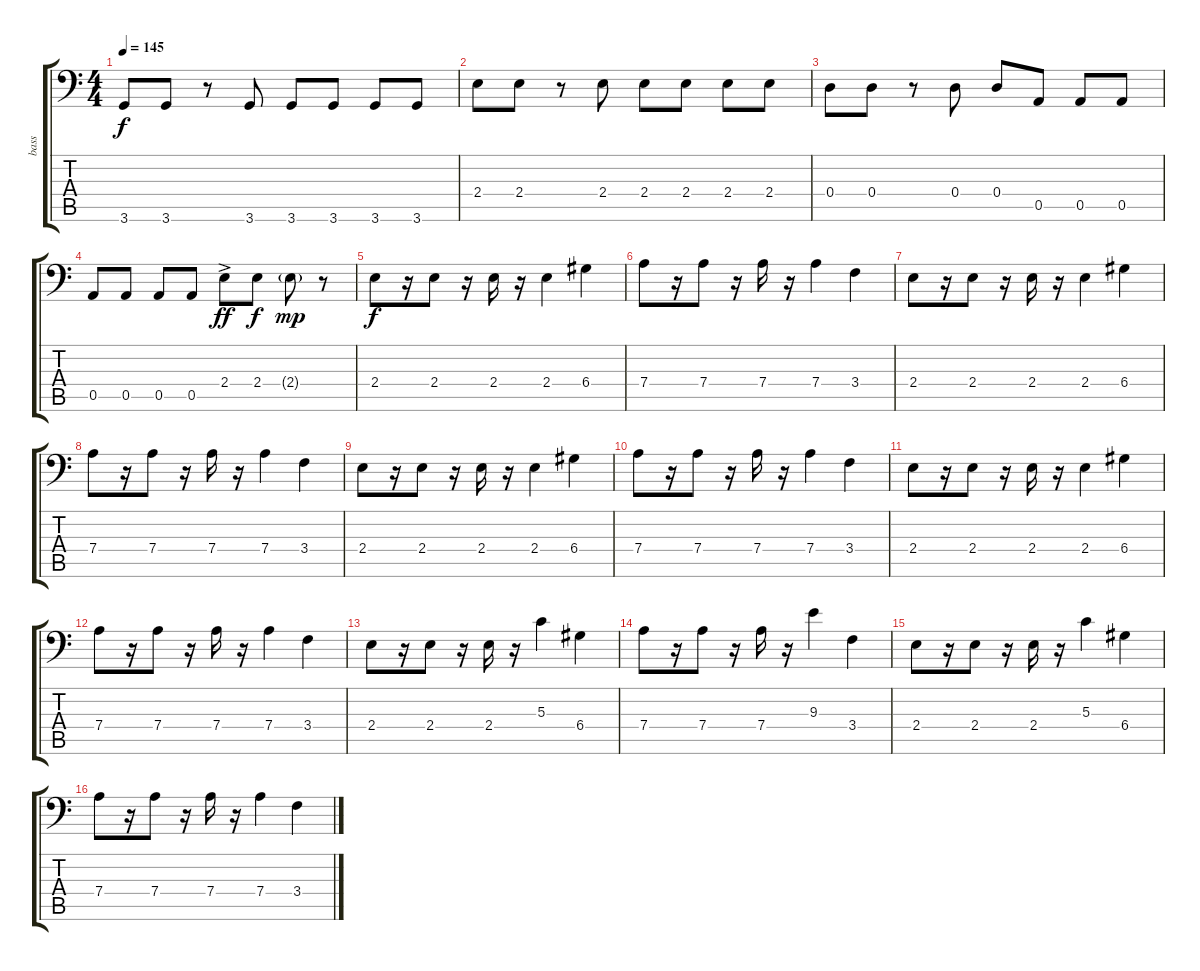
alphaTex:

\track ("bass" "bass") {instrument acousticbass}
\staff {score tabs}
\tuning (E3 B2 G2 D2 A1 E1) {hide}
\ts (4 4)
\tempo 145
\clef f4
\ks c
3.6.8{dy f} 3.6.8 r.8 3.6.8 3.6.8 3.6.8 3.6.8 3.6.8 |
2.4.8 2.4.8 r.8 2.4.8 2.4.8 2.4.8 2.4.8 2.4.8 |
0.4.8 0.4.8 r.8 0.4.8 0.4.8 0.5.8 0.5.8 0.5.8 |
0.5.8 0.5.8 0.5.8 0.5.8 2.4{ac}.8{dy ff} 2.4.8{dy f} 2.4{g}.8{dy mp} r.8 |
2.4.8{dy f} r.16 2.4.8 r.16 2.4.16 r.16 2.4.4 6.4.4 |
7.4.8 r.16 7.4.8 r.16 7.4.16 r.16 7.4.4 3.4.4 |
2.4.8 r.16 2.4.8 r.16 2.4.16 r.16 2.4.4 6.4.4 |
7.4.8 r.16 7.4.8 r.16 7.4.16 r.16 7.4.4 3.4.4 |
2.4.8 r.16 2.4.8 r.16 2.4.16 r.16 2.4.4 6.4.4 |
7.4.8 r.16 7.4.8 r.16 7.4.16 r.16 7.4.4 3.4.4 |
2.4.8 r.16 2.4.8 r.16 2.4.16 r.16 2.4.4 6.4.4 |
7.4.8 r.16 7.4.8 r.16 7.4.16 r.16 7.4.4 3.4.4 |
2.4.8 r.16 2.4.8 r.16 2.4.16 r.16 5.3.4 6.4.4 |
7.4.8 r.16 7.4.8 r.16 7.4.16 r.16 9.3.4 3.4.4 |
2.4.8 r.16 2.4.8 r.16 2.4.16 r.16 5.3.4 6.4.4 |
7.4.8 r.16 7.4.8 r.16 7.4.16 r.16 7.4.4 3.4.4
